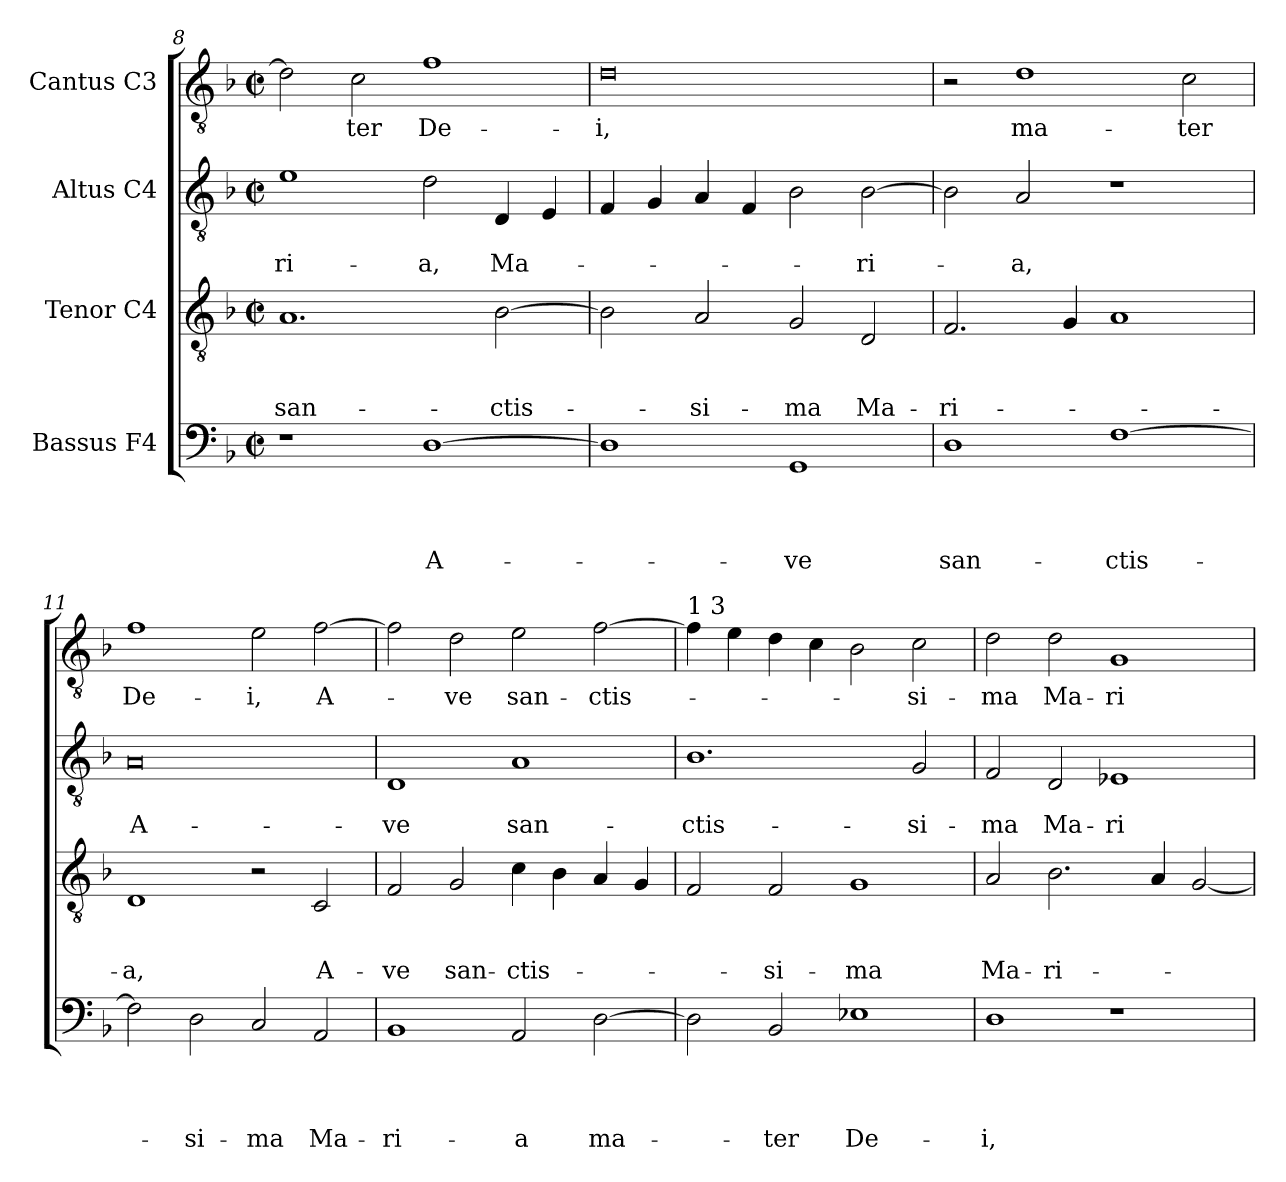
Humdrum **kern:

**kern	**text	**text	**text	**text	**kern	**text	**text	**text	**kern	**text	**text	**kern	**text
*part4	*part4	*part4	*part4	*part4	*part3	*part3	*part3	*part3	*part2	*part2	*part2	*part1	*part1
*staff4	*staff4	*staff4	*staff4	*staff4	*staff3	*staff3	*staff3	*staff3	*staff2	*staff2	*staff2	*staff1	*staff1
*I"Bassus F4	*	*	*	*	*I"Tenor C4	*	*	*	*I"Altus C4	*	*	*I"Cantus C3	*
*clefF4	*	*	*	*	*clefGv2	*	*	*	*clefGv2	*	*	*clefGv2	*
*k[b-]	*	*	*	*	*k[b-]	*	*	*	*k[b-]	*	*	*k[b-]	*
*F:	*	*	*	*	*F:	*	*	*	*F:	*	*	*F:	*
*M2/2	*	*	*	*	*M2/2	*	*	*	*M2/2	*	*	*M2/2	*
*met(c|)	*	*	*	*	*met(c|)	*	*	*	*met(c|)	*	*	*met(c|)	*
=8	=8	=8	=8	=8	=8	=8	=8	=8	=8	=8	=8	=8	=8
!	!	!	!	!	!	!	!	!LO:LY:b	!	!	!LO:LY:b	!	!
1r	.	.	.	.	1.A	.	.	san-	1e	.	-ri-	2d\]	.
!	!	!	!	!	!	!	!	!	!	!	!	!	!LO:LY:b
.	.	.	.	.	.	.	.	.	.	.	.	2c\	-ter
!	!	!	!	!LO:LY:b	!	!	!	!	!	!	!LO:LY:b	!	!LO:LY:b
[>1D	.	.	.	A-	.	.	.	.	2d\	.	-a,	1f	De-
!	!	!	!	!	!	!	!	!LO:LY:b	!	!	!LO:LY:b	!	!
.	.	.	.	.	[>2B-\	.	.	-ctis-	4D/	.	Ma-	.	.
.	.	.	.	.	.	.	.	.	4E/	.	.	.	.
=9	=9	=9	=9	=9	=9	=9	=9	=9	=9	=9	=9	=9	=9
!	!	!	!	!	!	!	!	!	!	!	!	!	!LO:LY:b
1D]	.	.	.	.	2B-\]	.	.	.	4F/	.	.	0d	-i,
.	.	.	.	.	.	.	.	.	4G/	.	.	.	.
!	!	!	!	!	!	!	!	!LO:LY:b	!	!	!	!	!
.	.	.	.	.	2A/	.	.	-si-	4A/	.	.	.	.
.	.	.	.	.	.	.	.	.	4F/	.	.	.	.
!	!	!	!	!LO:LY:b	!	!	!	!LO:LY:b	!	!	!	!	!
1GG	.	.	.	-ve	2G/	.	.	-ma	2B-\	.	.	.	.
!	!	!	!	!	!	!	!	!LO:LY:b	!	!	!LO:LY:b	!	!
.	.	.	.	.	2D/	.	.	Ma-	[>2B-\	.	-ri-	.	.
=10	=10	=10	=10	=10	=10	=10	=10	=10	=10	=10	=10	=10	=10
!	!	!	!	!LO:LY:b	!	!	!	!LO:LY:b	!	!	!	!	!
1D	.	.	.	san-	2.F/	.	.	-ri-	2B-\]	.	.	2r	.
!	!	!	!	!	!	!	!	!	!	!	!LO:LY:b	!	!LO:LY:b
.	.	.	.	.	.	.	.	.	2A/	.	-a,	1d	ma-
.	.	.	.	.	4G/	.	.	.	.	.	.	.	.
!	!	!	!	!LO:LY:b	!	!	!	!	!	!	!	!	!
[>1F	.	.	.	-ctis-	1A	.	.	.	1r	.	.	.	.
!	!	!	!	!	!	!	!	!	!	!	!	!	!LO:LY:b
.	.	.	.	.	.	.	.	.	.	.	.	2c\	-ter
=11	=11	=11	=11	=11	=11	=11	=11	=11	=11	=11	=11	=11	=11
!	!	!	!	!	!	!	!	!LO:LY:b	!	!	!LO:LY:b	!	!LO:LY:b
2F\]	.	.	.	.	1D	.	.	-a,	0A	.	A-	1f	De-
!	!	!	!	!LO:LY:b	!	!	!	!	!	!	!	!	!
2D\	.	.	.	-si-	.	.	.	.	.	.	.	.	.
!	!	!	!	!LO:LY:b	!	!	!	!	!	!	!	!	!LO:LY:b
2C/	.	.	.	-ma	2r	.	.	.	.	.	.	2e\	-i,
!	!	!	!	!LO:LY:b	!	!	!	!LO:LY:b	!	!	!	!	!LO:LY:b
2AA/	.	.	.	Ma-	2C/	.	.	A-	.	.	.	[>2f\	A-
=12	=12	=12	=12	=12	=12	=12	=12	=12	=12	=12	=12	=12	=12
!	!	!	!	!LO:LY:b	!	!	!	!LO:LY:b	!	!	!LO:LY:b	!	!
1BB-	.	.	.	-ri-	2F/	.	.	-ve	1D	.	-ve	2f\]	.
!	!	!	!	!	!	!	!	!LO:LY:b	!	!	!	!	!LO:LY:b
.	.	.	.	.	2G/	.	.	san-	.	.	.	2d\	-ve
!	!	!	!	!LO:LY:b	!	!	!	!LO:LY:b	!	!	!LO:LY:b	!	!LO:LY:b
2AA/	.	.	.	-a	4c\	.	.	-ctis-	1A	.	san-	2e\	san-
.	.	.	.	.	4B-\	.	.	.	.	.	.	.	.
!	!	!	!	!LO:LY:b	!	!	!	!	!	!	!	!	!LO:LY:b
[<2D\	.	.	.	ma-	4A/	.	.	.	.	.	.	[<2f\	-ctis-
.	.	.	.	.	4G/	.	.	.	.	.	.	.	.
!!LO:LB:g=z
=13	=13	=13	=13	=13	=13	=13	=13	=13	=13	=13	=13	=13	=13
!	!	!	!	!	!	!	!	!	!	!	!	!LO:TX:a:t=1 3	!
!	!	!	!	!	!	!	!	!	!	!	!LO:LY:b	!	!
2D\]	.	.	.	.	2F/	.	.	.	1.B-	.	-ctis-	4f\]	.
.	.	.	.	.	.	.	.	.	.	.	.	4e\	.
!	!	!	!	!LO:LY:b	!	!	!	!LO:LY:b	!	!	!	!	!
2BB-/	.	.	.	-ter	2F/	.	.	-si-	.	.	.	4d\	.
.	.	.	.	.	.	.	.	.	.	.	.	4c\	.
!	!	!	!	!LO:LY:b	!	!	!	!LO:LY:b	!	!	!	!	!
1E-X	.	.	.	De-	1G	.	.	-ma	.	.	.	2B-\	.
!	!	!	!	!	!	!	!	!	!	!	!LO:LY:b	!	!LO:LY:b
.	.	.	.	.	.	.	.	.	2G/	.	-si-	2c\	-si-
=14	=14	=14	=14	=14	=14	=14	=14	=14	=14	=14	=14	=14	=14
!	!	!	!	!LO:LY:b	!	!	!	!LO:LY:b	!	!	!LO:LY:b	!	!LO:LY:b
1D	.	.	.	-i,	2A/	.	.	Ma-	2F/	.	-ma	2d\	-ma
!	!	!	!	!	!	!	!	!LO:LY:b	!	!	!LO:LY:b	!	!LO:LY:b
.	.	.	.	.	2.B-\	.	.	-ri-	2D/	.	Ma-	2d\	Ma-
!	!	!	!	!	!	!	!	!	!	!	!LO:LY:b	!	!LO:LY:b
1r	.	.	.	.	.	.	.	.	1E-X	.	-ri-	1G	-ri-
.	.	.	.	.	4A/	.	.	.	.	.	.	.	.
.	.	.	.	.	[<2G/	.	.	.	.	.	.	.	.
=	=	=	=	=	=	=	=	=	=	=	=	=	=
*-	*-	*-	*-	*-	*-	*-	*-	*-	*-	*-	*-	*-	*-
